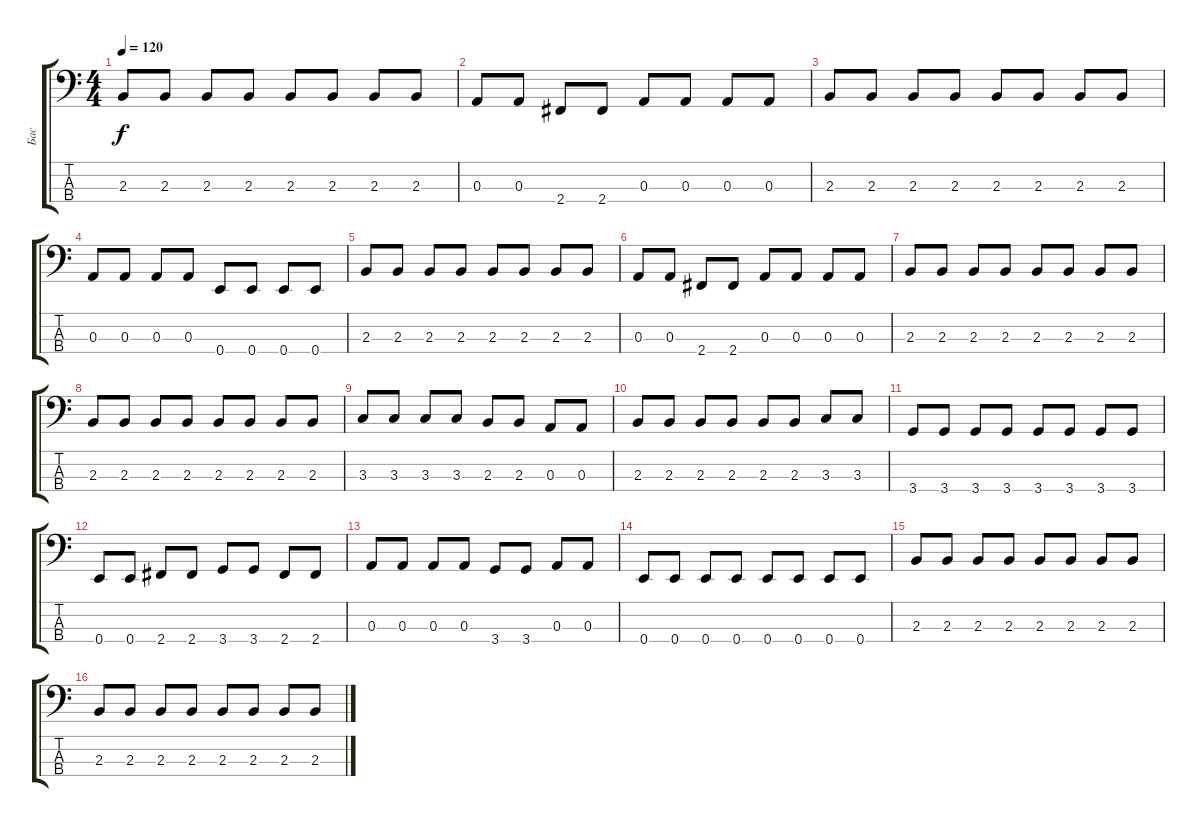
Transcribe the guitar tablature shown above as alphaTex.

\track ("Бас" "Бас") {instrument electricbassfinger}
\staff {score tabs}
\tuning (G2 D2 A1 E1) {hide}
\ts (4 4)
\tempo 120
\clef f4
\ks c
2.3.8{dy f} 2.3.8 2.3.8 2.3.8 2.3.8 2.3.8 2.3.8 2.3.8 |
0.3.8 0.3.8 2.4.8 2.4.8 0.3.8 0.3.8 0.3.8 0.3.8 |
2.3.8 2.3.8 2.3.8 2.3.8 2.3.8 2.3.8 2.3.8 2.3.8 |
0.3.8 0.3.8 0.3.8 0.3.8 0.4.8 0.4.8 0.4.8 0.4.8 |
2.3.8 2.3.8 2.3.8 2.3.8 2.3.8 2.3.8 2.3.8 2.3.8 |
0.3.8 0.3.8 2.4.8 2.4.8 0.3.8 0.3.8 0.3.8 0.3.8 |
2.3.8 2.3.8 2.3.8 2.3.8 2.3.8 2.3.8 2.3.8 2.3.8 |
2.3.8 2.3.8 2.3.8 2.3.8 2.3.8 2.3.8 2.3.8 2.3.8 |
3.3.8 3.3.8 3.3.8 3.3.8 2.3.8 2.3.8 0.3.8 0.3.8 |
2.3.8 2.3.8 2.3.8 2.3.8 2.3.8 2.3.8 3.3.8 3.3.8 |
3.4.8 3.4.8 3.4.8 3.4.8 3.4.8 3.4.8 3.4.8 3.4.8 |
0.4.8 0.4.8 2.4.8 2.4.8 3.4.8 3.4.8 2.4.8 2.4.8 |
0.3.8 0.3.8 0.3.8 0.3.8 3.4.8 3.4.8 0.3.8 0.3.8 |
0.4.8 0.4.8 0.4.8 0.4.8 0.4.8 0.4.8 0.4.8 0.4.8 |
2.3.8 2.3.8 2.3.8 2.3.8 2.3.8 2.3.8 2.3.8 2.3.8 |
2.3.8 2.3.8 2.3.8 2.3.8 2.3.8 2.3.8 2.3.8 2.3.8
